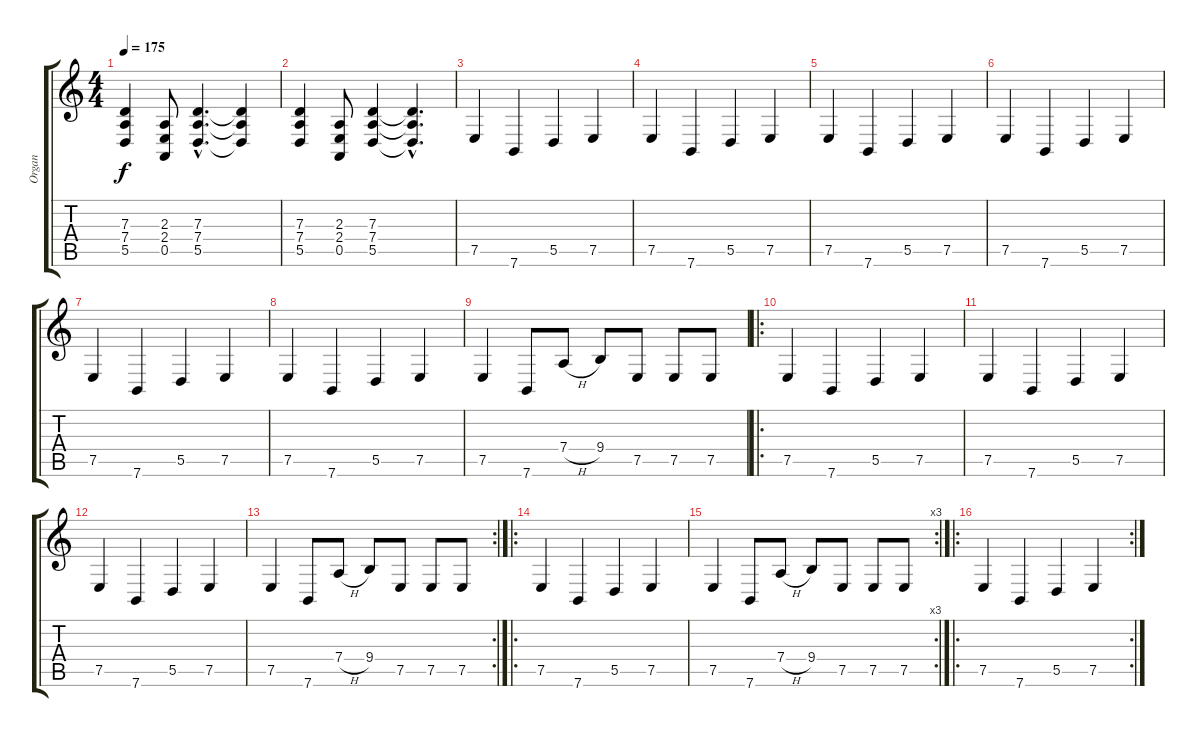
\track ("Organ" "Organ") {instrument churchorgan}
\staff {score tabs}
\tuning (E4 B3 G3 D3 A2 E2) {hide}
\ts (4 4)
\tempo 175
\clef g2
\ks c
(7.3 7.4 5.5).4{dy f} (2.3 2.4 0.5).8 (7.3{hac} 7.4{hac} 5.5{hac}).4{d} (7.3{t} 7.4{t} 5.5{t}).4 |
(7.3 7.4 5.5).4 (2.3 2.4 0.5).8 (7.3 7.4 5.5).4 (7.3{hac t} 7.4{hac t} 5.5{hac t}).4{d} |
7.5.4 7.6.4 5.5.4 7.5.4 |
7.5.4 7.6.4 5.5.4 7.5.4 |
7.5.4 7.6.4 5.5.4 7.5.4 |
7.5.4 7.6.4 5.5.4 7.5.4 |
7.5.4 7.6.4 5.5.4 7.5.4 |
7.5.4 7.6.4 5.5.4 7.5.4 |
7.5.4 7.6.8 7.4{h}.8 9.4.8 7.5.8 7.5.8 7.5.8 |
\ro
7.5.4 7.6.4 5.5.4 7.5.4 |
7.5.4 7.6.4 5.5.4 7.5.4 |
7.5.4 7.6.4 5.5.4 7.5.4 |
\rc 2
7.5.4 7.6.8 7.4{h}.8 9.4.8 7.5.8 7.5.8 7.5.8 |
\ro
7.5.4 7.6.4 5.5.4 7.5.4 |
\rc 3
7.5.4 7.6.8 7.4{h}.8 9.4.8 7.5.8 7.5.8 7.5.8 |
\ro
\rc 2
7.5.4 7.6.4 5.5.4 7.5.4
